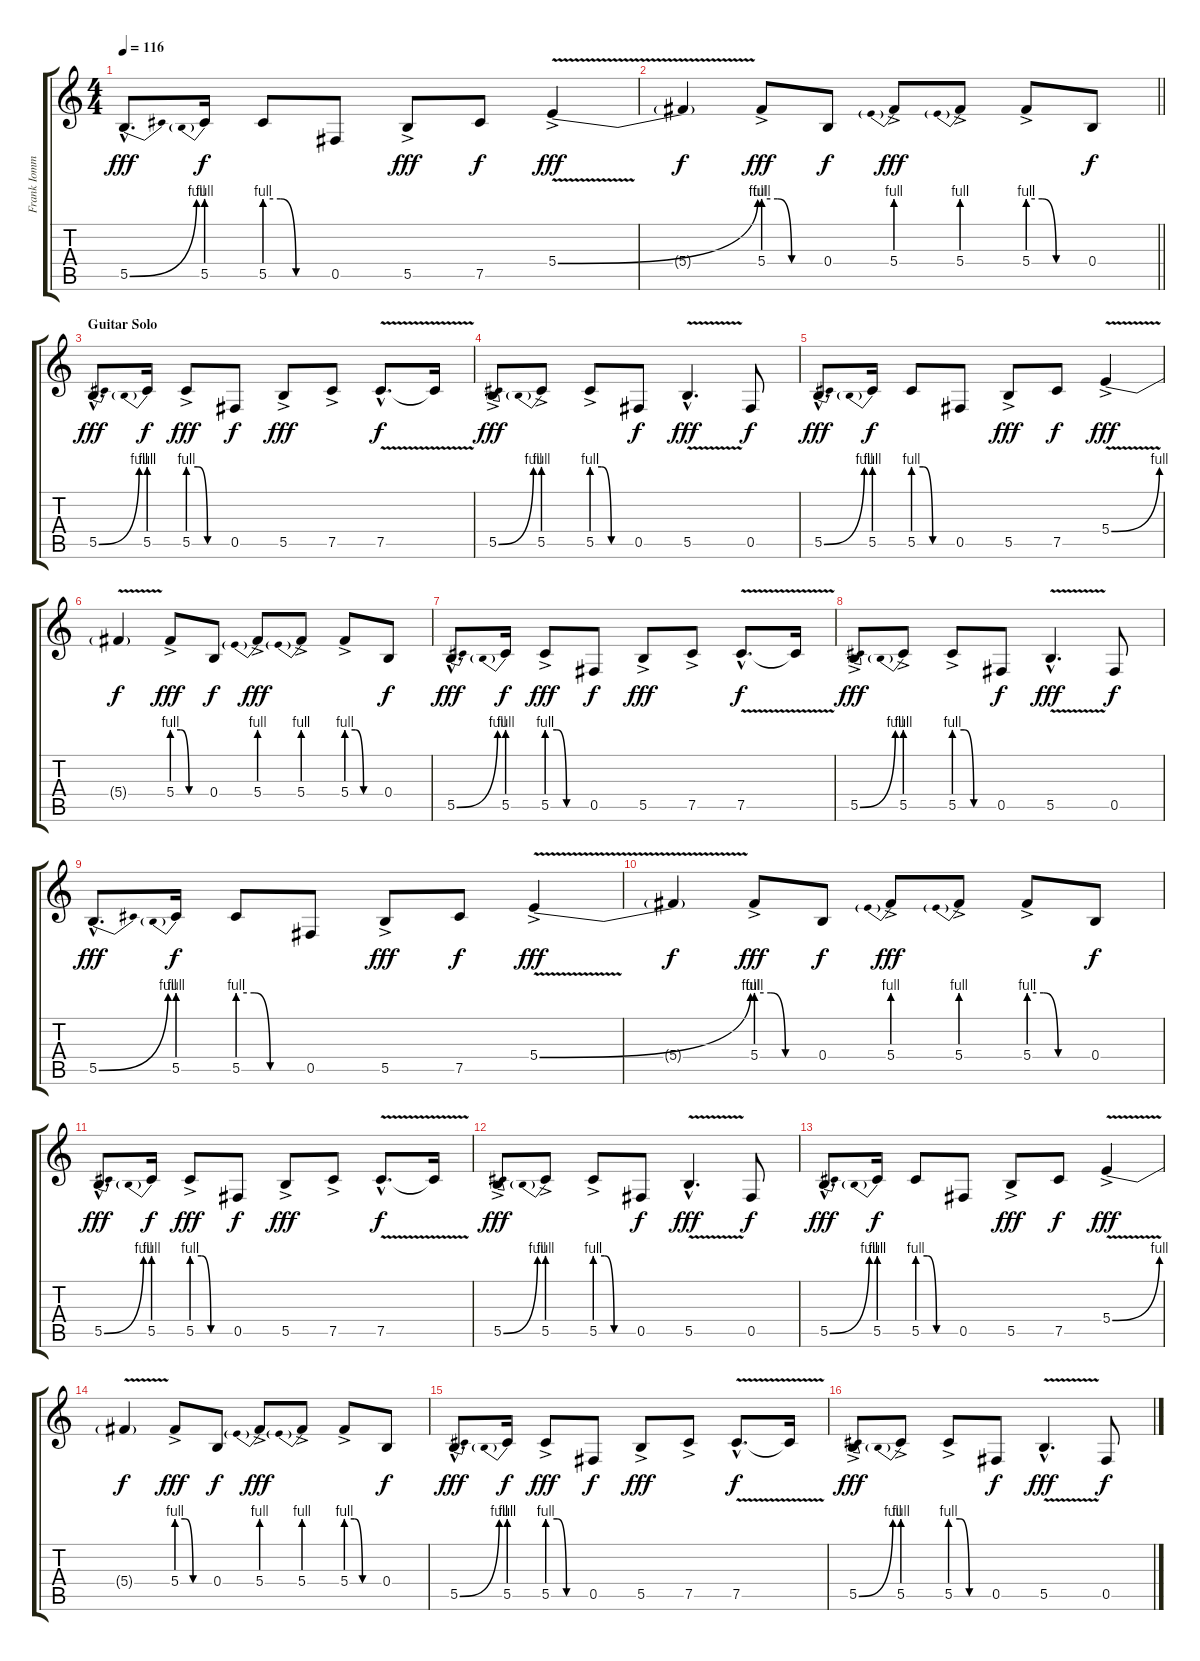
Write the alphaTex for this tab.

\track ("Frank Iommi" "Frank Iomm") {instrument distortionguitar}
\staff {score tabs}
\tuning (Db4 Ab3 E3 B2 Gb2 Db2) {hide}
\ts (4 4)
\tempo 116
\clef g2
\ks c
5.5{be (bend 0 0 60 4) hac}.8{d dy fff} 5.5{be (prebend 0 4 60 4)}.16{dy f} 5.5{be (custom 0 4 15 4 30 0 40 0 60 0)}.8 0.5.8 5.5{ac}.8{dy fff} 7.5.8{dy f} 5.4{be (bend 0 0 60 4) v ac}.4{dy fff} |
\barLineRight lightlight
5.4{t}.4{dy f} 5.4{be (custom 0 4 15 4 30 0 40 0 60 0) ac}.8{dy fff} 0.4.8{dy f} 5.4{be (prebend 0 4 60 4) ac}.8{dy fff} 5.4{be (prebend 0 4 60 4) ac}.8 5.4{be (custom 0 4 15 4 30 0 40 0 60 0) ac}.8 0.4.8{dy f} |
\section ("" "Guitar Solo")
5.5{be (bend 0 0 60 4) hac}.8{d dy fff} 5.5{be (prebend 0 4 60 4)}.16{dy f} 5.5{be (custom 0 4 15 4 30 0 40 0 60 0) ac}.8{dy fff} 0.5.8{dy f} 5.5{ac}.8{dy fff} 7.5{ac}.8 7.5{v hac}.8{d dy f} 7.5{t}.16 |
5.5{be (bend 0 0 60 4) ac}.8{dy fff} 5.5{be (prebend 0 4 60 4) ac}.8 5.5{be (custom 0 4 15 4 30 0 40 0 60 0) ac}.8 0.5.8{dy f} 5.5{v hac}.4{d dy fff} 0.5.8{dy f} |
5.5{be (bend 0 0 60 4) hac}.8{d dy fff} 5.5{be (prebend 0 4 60 4)}.16{dy f} 5.5{be (custom 0 4 15 4 30 0 40 0 60 0)}.8 0.5.8 5.5{ac}.8{dy fff} 7.5.8{dy f} 5.4{be (bend 0 0 60 4) v ac}.4{dy fff} |
5.4{t}.4{dy f} 5.4{be (custom 0 4 15 4 30 0 40 0 60 0) ac}.8{dy fff} 0.4.8{dy f} 5.4{be (prebend 0 4 60 4) ac}.8{dy fff} 5.4{be (prebend 0 4 60 4) ac}.8 5.4{be (custom 0 4 15 4 30 0 40 0 60 0) ac}.8 0.4.8{dy f} |
5.5{be (bend 0 0 60 4) hac}.8{d dy fff} 5.5{be (prebend 0 4 60 4)}.16{dy f} 5.5{be (custom 0 4 15 4 30 0 40 0 60 0) ac}.8{dy fff} 0.5.8{dy f} 5.5{ac}.8{dy fff} 7.5{ac}.8 7.5{v hac}.8{d dy f} 7.5{t}.16 |
5.5{be (bend 0 0 60 4) ac}.8{dy fff} 5.5{be (prebend 0 4 60 4) ac}.8 5.5{be (custom 0 4 15 4 30 0 40 0 60 0) ac}.8 0.5.8{dy f} 5.5{v hac}.4{d dy fff} 0.5.8{dy f} |
5.5{be (bend 0 0 60 4) hac}.8{d dy fff} 5.5{be (prebend 0 4 60 4)}.16{dy f} 5.5{be (custom 0 4 15 4 30 0 40 0 60 0)}.8 0.5.8 5.5{ac}.8{dy fff} 7.5.8{dy f} 5.4{be (bend 0 0 60 4) v ac}.4{dy fff} |
5.4{t}.4{dy f} 5.4{be (custom 0 4 15 4 30 0 40 0 60 0) ac}.8{dy fff} 0.4.8{dy f} 5.4{be (prebend 0 4 60 4) ac}.8{dy fff} 5.4{be (prebend 0 4 60 4) ac}.8 5.4{be (custom 0 4 15 4 30 0 40 0 60 0) ac}.8 0.4.8{dy f} |
5.5{be (bend 0 0 60 4) hac}.8{d dy fff} 5.5{be (prebend 0 4 60 4)}.16{dy f} 5.5{be (custom 0 4 15 4 30 0 40 0 60 0) ac}.8{dy fff} 0.5.8{dy f} 5.5{ac}.8{dy fff} 7.5{ac}.8 7.5{v hac}.8{d dy f} 7.5{t}.16 |
5.5{be (bend 0 0 60 4) ac}.8{dy fff} 5.5{be (prebend 0 4 60 4) ac}.8 5.5{be (custom 0 4 15 4 30 0 40 0 60 0) ac}.8 0.5.8{dy f} 5.5{v hac}.4{d dy fff} 0.5.8{dy f} |
5.5{be (bend 0 0 60 4) hac}.8{d dy fff} 5.5{be (prebend 0 4 60 4)}.16{dy f} 5.5{be (custom 0 4 15 4 30 0 40 0 60 0)}.8 0.5.8 5.5{ac}.8{dy fff} 7.5.8{dy f} 5.4{be (bend 0 0 60 4) v ac}.4{dy fff} |
5.4{t}.4{dy f} 5.4{be (custom 0 4 15 4 30 0 40 0 60 0) ac}.8{dy fff} 0.4.8{dy f} 5.4{be (prebend 0 4 60 4) ac}.8{dy fff} 5.4{be (prebend 0 4 60 4) ac}.8 5.4{be (custom 0 4 15 4 30 0 40 0 60 0) ac}.8 0.4.8{dy f} |
5.5{be (bend 0 0 60 4) hac}.8{d dy fff} 5.5{be (prebend 0 4 60 4)}.16{dy f} 5.5{be (custom 0 4 15 4 30 0 40 0 60 0) ac}.8{dy fff} 0.5.8{dy f} 5.5{ac}.8{dy fff} 7.5{ac}.8 7.5{v hac}.8{d dy f} 7.5{t}.16 |
5.5{be (bend 0 0 60 4) ac}.8{dy fff} 5.5{be (prebend 0 4 60 4) ac}.8 5.5{be (custom 0 4 15 4 30 0 40 0 60 0) ac}.8 0.5.8{dy f} 5.5{v hac}.4{d dy fff} 0.5.8{dy f}
